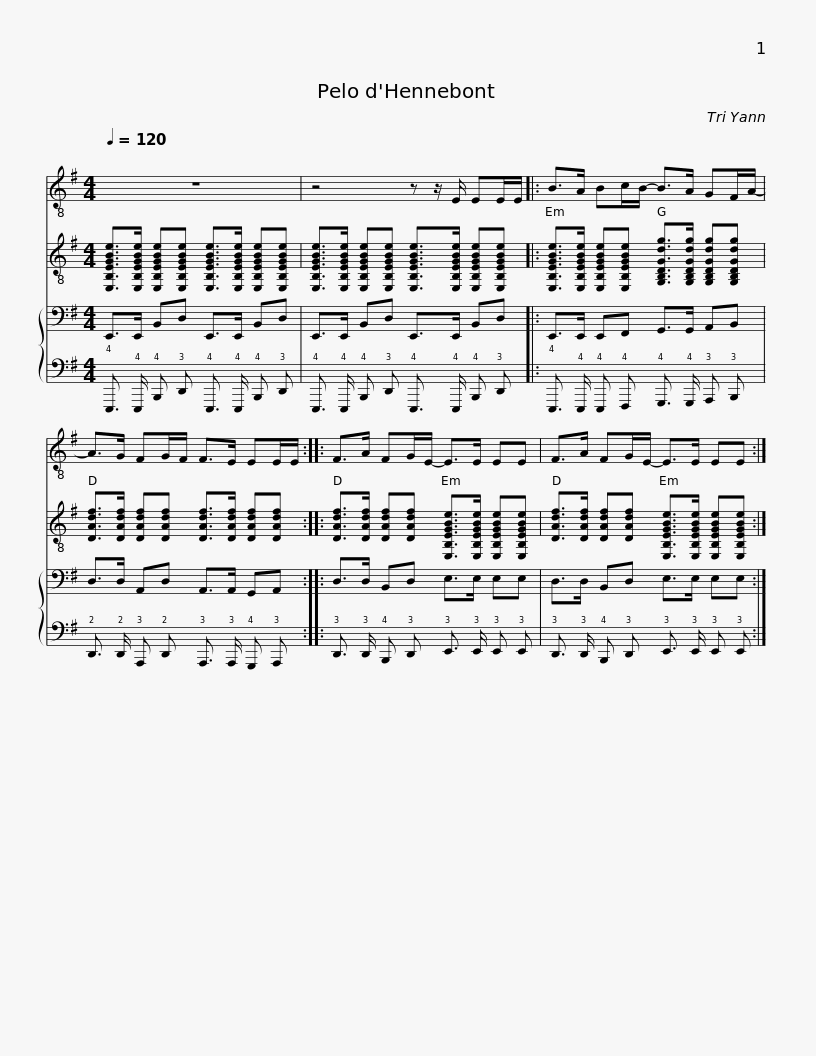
X:1
%%score 1 2 { 3 | 4 }
L:1/8
Q:1/4=120
M:4/4
I:linebreak $
K:G
V:1 treble-8
V:2 treble-8
V:3 bass transpose=-12
V:4 tab transpose=-12 stafflines=4 strings="E2,A2,D3,G3 nostems "
V:1
 z8 | z4 z z/ E/ EE/E/ |:$ B>A Bc/B/- B>A GF/A/- | A>G FG/F/ F>E EE/E/ ::$ F>A FG/E/- E>E EE | %5
 F>A FG/E/- E>E EE :| %6
V:2
 [E,B,EGBe]>[E,B,EGBe] [E,B,EGBe][E,B,EGBe] [E,B,EGBe]>[E,B,EGBe] [E,B,EGBe][E,B,EGBe] | [E,B,EGBe]>[E,B,EGBe] [E,B,EGBe][E,B,EGBe] [E,B,EGBe]>[E,B,EGBe] [E,B,EGBe][E,B,EGBe] |:$ [E,B,EGBe]>[E,B,EGBe] [E,B,EGBe][E,B,EGBe] [G,B,DGdg]>[G,B,DGdg] [G,B,DGdg][G,B,DGdg] | [DAdf]>[DAdf] [DAdf][DAdf] [DAdf]>[DAdf] [DAdf][DAdf] ::$ [DAdf]>[DAdf] [DAdf][DAdf] [E,B,EGBe]>[E,B,EGBe] [E,B,EGBe][E,B,EGBe] | %5
 [DAdf]>[DAdf] [DAdf][DAdf] [E,B,EGBe]>[E,B,EGBe] [E,B,EGBe][E,B,EGBe] :| %6
V:3
 E,,>E,, B,,D, E,,>E,, B,,D, | E,,>E,, B,,D, E,,>E,, B,,D, |:$ E,,>E,, E,,F,, G,,>G,, A,,B,, | D,>D, A,,D, A,,>A,, G,,A,, ::$ D,>D, B,,D, E,>E, E,E, | %5
 D,>D, B,,D, E,>E, E,E, :| %6
V:4
 !4!E,,,3/2 !4!E,,,/ !4!B,,, !3!D,, !4!E,,,3/2 !4!E,,,/ !4!B,,, !3!D,, | !4!E,,,3/2 !4!E,,,/ !4!B,,, !3!D,, !4!E,,,3/2 !4!E,,,/ !4!B,,, !3!D,, |:$ !4!E,,,3/2 !4!E,,,/ !4!E,,, !4!F,,, !4!G,,,3/2 !4!G,,,/ !3!A,,, !3!B,,, | !2!D,,3/2 !2!D,,/ !3!A,,, !2!D,, !3!A,,,3/2 !3!A,,,/ !4!G,,, !3!A,,, ::$ !3!D,,3/2 !3!D,,/ !4!B,,, !3!D,, !3!E,,3/2 !3!E,,/ !3!E,, !3!E,, | %5
 !3!D,,3/2 !3!D,,/ !4!B,,, !3!D,, !3!E,,3/2 !3!E,,/ !3!E,, !3!E,, :| %6
